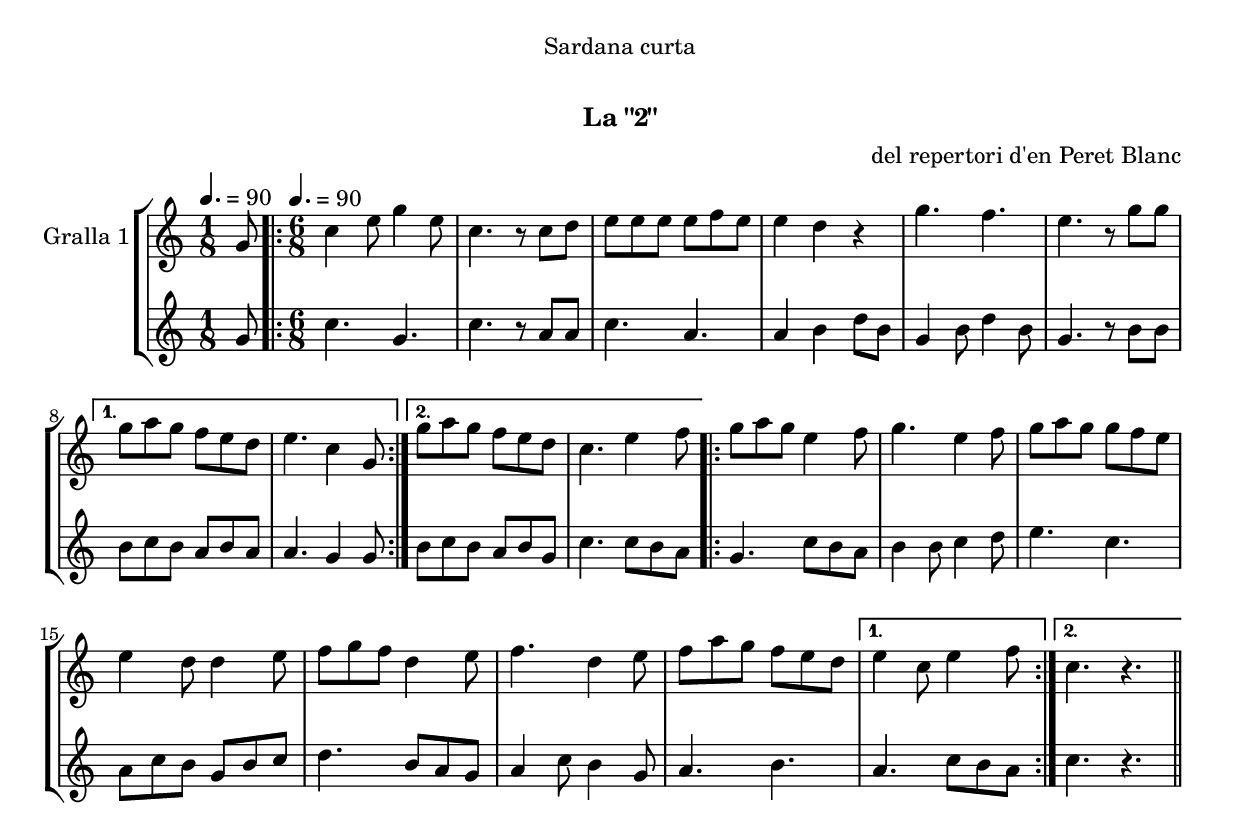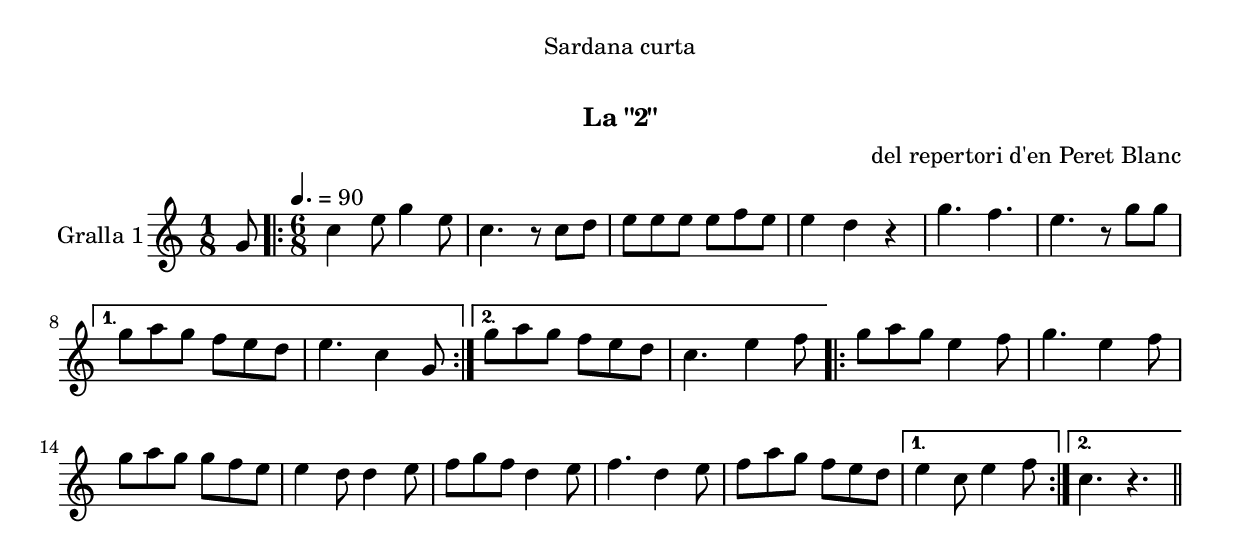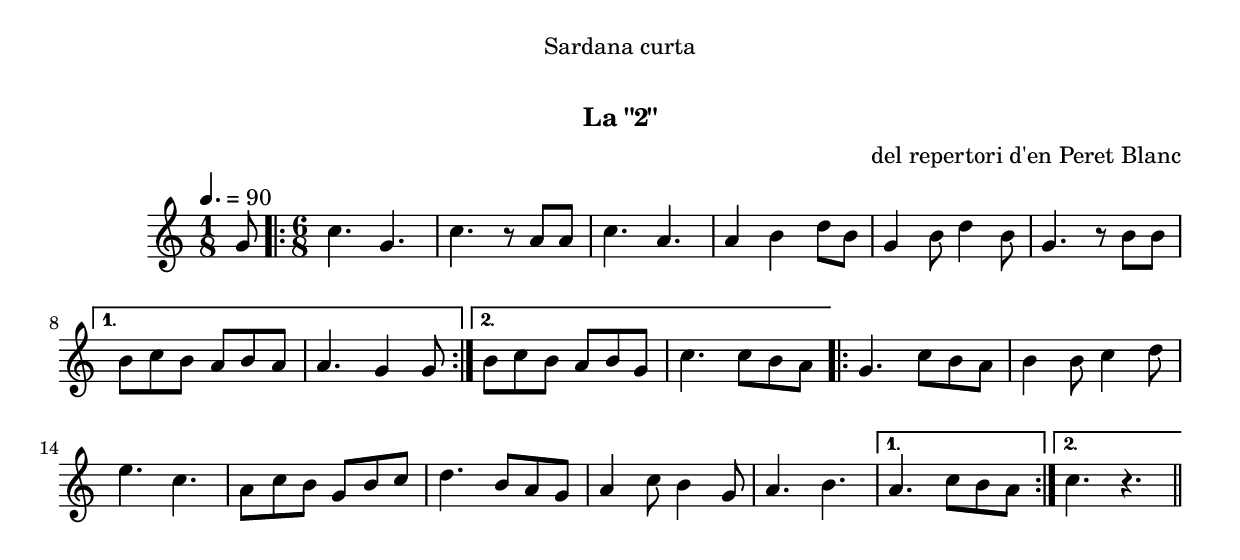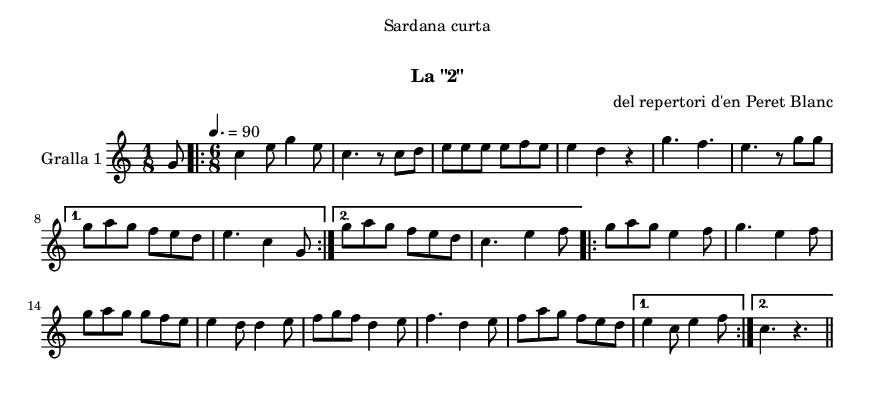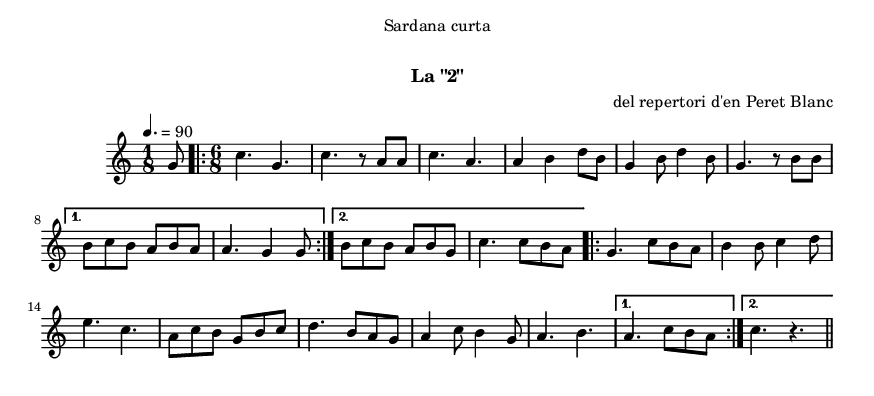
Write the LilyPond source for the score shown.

\version "2.16.0"

\header {
  dedication="Sardana curta"
  title="  "
  subtitle="La \"2\""
  subsubtitle=""
  poet=""
  meter=""
  piece=""
  composer="del repertori d'en Peret Blanc"
  arranger=""
  opus=""
  instrument=""
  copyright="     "
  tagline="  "
}

liniaroAa =
\relative g'
{
  \clef treble
  \key c \major
  \time 1/8
  g8 \tempo 4. = 90  |
  \time 6/8   \repeat volta 2 { c4 e8 g4 e8  |
  c4. r8 c d  |
  e8 e e e f e  |
  %05
  e4 d r  |
  g4. f  |
  e4. r8 g g }
  \alternative { { g8 a g f e d  |
  e4. c4 g8 }
  %10
  { g'8 a g f e d  |
  c4. e4 f8 } }
  \repeat volta 2 { g8 a g e4 f8  |
  g4. e4 f8  |
  g8 a g g f e  |
  %15
  e4 d8 d4 e8  |
  f8 g f d4 e8  |
  f4. d4 e8  |
  f8 a g f e d }
  \alternative { { e4 c8 e4 f8 }
  %20
  { c4. r } } \bar "||"
}

liniaroAb =
\relative g'
{
  \tempo 4. = 90
  \clef treble
  \key c \major
  \time 1/8
  g8  |
  \time 6/8   \repeat volta 2 { c4. g  |
  c4. r8 a a  |
  c4. a  |
  %05
  a4 b d8 b  |
  g4 b8 d4 b8  |
  g4. r8 b b }
  \alternative { { b8 c b a b a  |
  a4. g4 g8 }
  %10
  { b8 c b a b g  |
  c4. c8 b a } }
  \repeat volta 2 { g4. c8 b a  |
  b4 b8 c4 d8  |
  e4. c  |
  %15
  a8 c b g b c  |
  d4. b8 a g  |
  a4 c8 b4 g8  |
  a4. b }
  \alternative { { a4. c8 b a }
  %20
  { c4. r } } \bar "||"
}

\book {

\paper {
  print-page-number = false
}

\bookpart {
  \score {
    \new StaffGroup {
      \override Score.RehearsalMark #'self-alignment-X = #LEFT
      <<
        \new Staff \with {instrumentName = #"Gralla 1" } \liniaroAa
        \new Staff \with {instrumentName = #"" } \liniaroAb
      >>
    }
    \layout {}
  }\score { \unfoldRepeats
    \new StaffGroup {
      \override Score.RehearsalMark #'self-alignment-X = #LEFT
      <<
        \new Staff \with {instrumentName = #"Gralla 1" } \liniaroAa
        \new Staff \with {instrumentName = #"" } \liniaroAb
      >>
    }
    \midi {}
  }
}

\bookpart {
  \header {}
  \score {
    \new StaffGroup {
      \override Score.RehearsalMark #'self-alignment-X = #LEFT
      <<
        \new Staff \with {instrumentName = #"Gralla 1" } \liniaroAa
      >>
    }
    \layout {}
  }\score { \unfoldRepeats
    \new StaffGroup {
      \override Score.RehearsalMark #'self-alignment-X = #LEFT
      <<
        \new Staff \with {instrumentName = #"Gralla 1" } \liniaroAa
      >>
    }
    \midi {}
  }
}

\bookpart {
  \header {}
  \score {
    \new StaffGroup {
      \override Score.RehearsalMark #'self-alignment-X = #LEFT
      <<
        \new Staff \with {instrumentName = #"" } \liniaroAb
      >>
    }
    \layout {}
  }\score { \unfoldRepeats
    \new StaffGroup {
      \override Score.RehearsalMark #'self-alignment-X = #LEFT
      <<
        \new Staff \with {instrumentName = #"" } \liniaroAb
      >>
    }
    \midi {}
  }
}

}

\book {

\paper {
  print-page-number = false
  #(set-paper-size "a6landscape")
  #(layout-set-staff-size 14)
}

\bookpart {
  \header {}
  \score {
    \new StaffGroup {
      \override Score.RehearsalMark #'self-alignment-X = #LEFT
      <<
        \new Staff \with {instrumentName = #"Gralla 1" } \liniaroAa
      >>
    }
    \layout {}
  }
}

\bookpart {
  \header {}
  \score {
    \new StaffGroup {
      \override Score.RehearsalMark #'self-alignment-X = #LEFT
      <<
        \new Staff \with {instrumentName = #"" } \liniaroAb
      >>
    }
    \layout {}
  }
}

}

